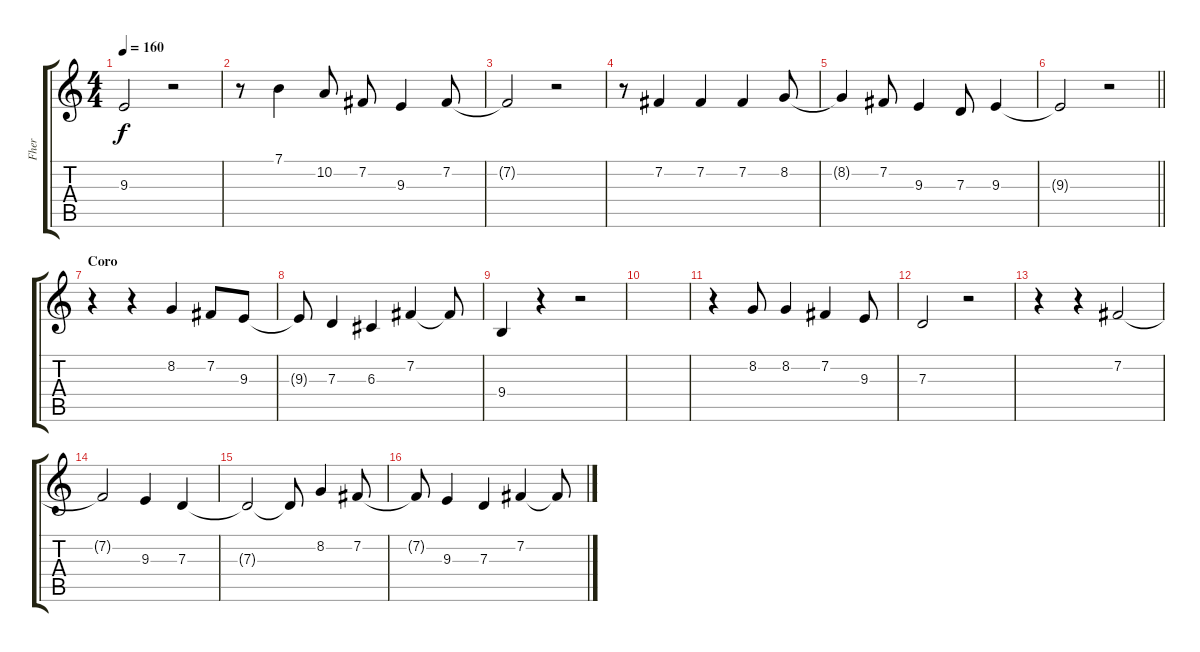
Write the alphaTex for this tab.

\track ("Fher" "Fher") {instrument sopranosax}
\staff {score tabs}
\tuning (E4 B3 G3 D3 A2 E2) {hide}
\ts (4 4)
\tempo 160
\clef g2
\ks c
9.3{t}.2{dy f} r.2 |
r.8 7.1.4 10.2.8 7.2.8 9.3.4 7.2.8 |
7.2{t}.2 r.2 |
r.8 7.2.4 7.2.4 7.2.4 8.2.8 |
8.2{t}.4 7.2.8 9.3.4 7.3.8 9.3.4 |
\barLineRight lightlight
9.3{t}.2 r.2 |
\section ("" "Coro")
r.4 r.4 8.2.4 7.2.8 9.3.8 |
9.3{t}.8 7.3.4 6.3.4 7.2.4 7.2{t}.8 |
9.4.4 r.4 r.2 |
|
r.4 8.2.8 8.2.4 7.2.4 9.3.8 |
7.3.2 r.2 |
r.4 r.4 7.2.2 |
7.2{t}.2 9.3.4 7.3.4 |
7.3{t}.2 7.3{t}.8 8.2.4 7.2.8 |
7.2{t}.8 9.3.4 7.3.4 7.2.4 7.2{t}.8
